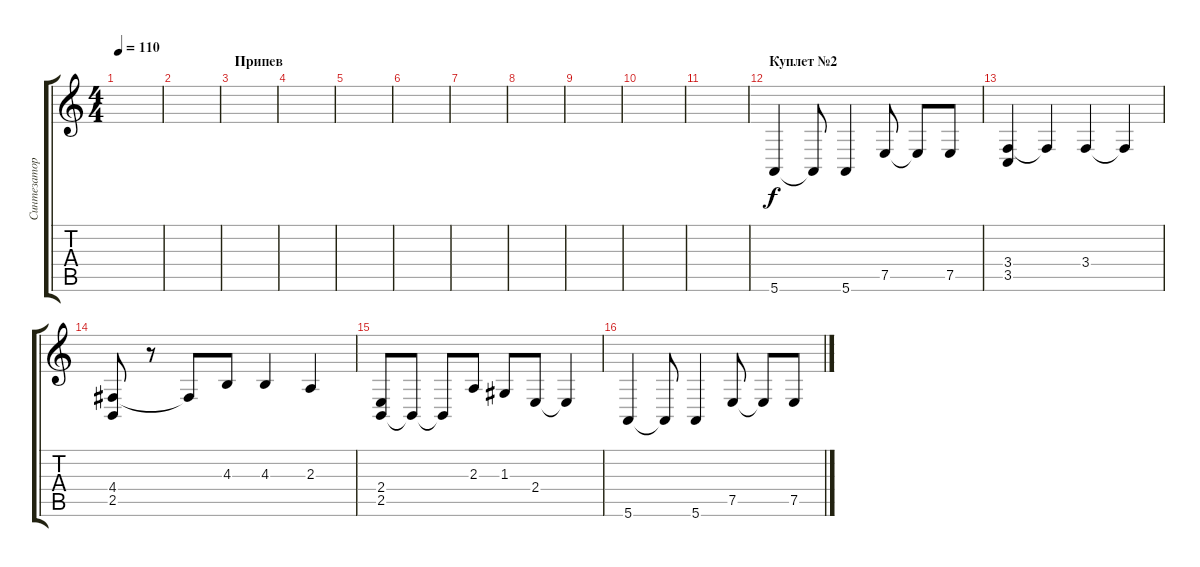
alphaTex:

\track ("Синтезатор" "Синтезатор") {instrument electricgrandpiano}
\staff {score tabs}
\tuning (E4 B3 G3 D3 A2 E2) {hide}
\ts (4 4)
\tempo 110
\clef g2
\ks c
|
|
\section ("" "Припев")
|
|
|
|
|
|
|
|
|
\section ("" "Куплет №2")
5.6.4 5.6{t}.8 5.6.4 7.5.8 7.5{t}.8 7.5.8 |
(3.4 3.5).4 3.4{t}.4 3.4.4 3.4{t}.4 |
(4.4 2.5).8 r.8 4.4{t}.8 4.3.8 4.3.4 2.3.4 |
(2.4 2.5).8 2.5{t}.8 2.5{t}.8 2.3.8 1.3.8 2.4.8 2.4{t}.4 |
5.6.4 5.6{t}.8 5.6.4 7.5.8 7.5{t}.8 7.5.8
